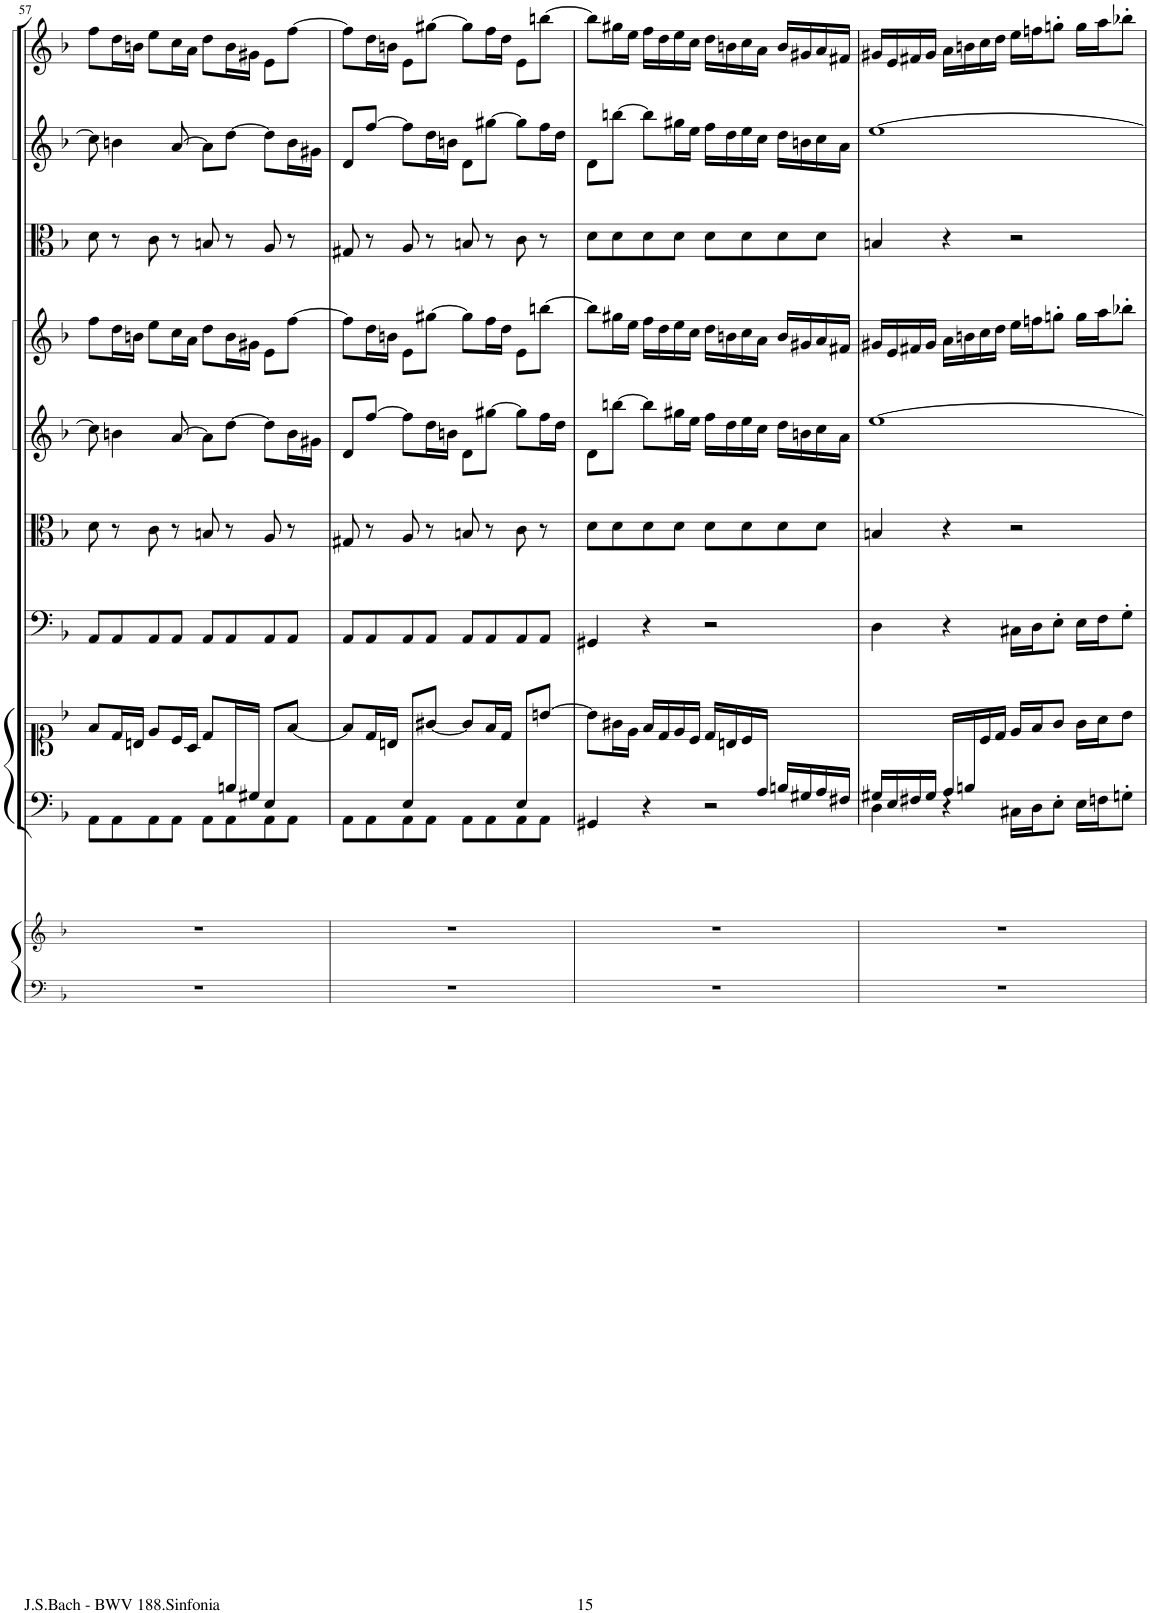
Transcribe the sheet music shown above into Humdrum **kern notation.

**kern	**kern	**kern	**kern	**kern	**kern	**kern	**kern	**kern	**kern	**kern
*part9	*part9	*part8	*part8	*part7	*part6	*part5	*part4	*part3	*part2	*part1
*staff11	*staff10	*staff9	*staff8	*staff7	*staff6	*staff5	*staff4	*staff3	*staff2	*staff1
*I"Piano reduction	*	*I"Organo	*	*I"Continuo	*I"Viola	*I"Violino II	*I"Violino I	*I"Taille	*I"Oboe II	*I"Oboe I
*I'Pno	*	*	*	*	*I'Vla	*I'Vln	*I'Vln	*	*I'Ob	*I'Ob
!!LO:PB:g=z
*clefF4	*clefG2	*clefF4	*clefC1	*clefF4	*clefC3	*clefG2	*clefG2	*clefC3	*clefG2	*clefG2
*k[b-]	*k[b-]	*k[b-]	*k[b-]	*k[b-]	*k[b-]	*k[b-]	*k[b-]	*k[b-]	*k[b-]	*k[b-]
*M4/4	*M4/4	*M4/4	*M4/4	*M4/4	*M4/4	*M4/4	*M4/4	*M4/4	*M4/4	*M4/4
*met(c)	*met(c)	*met(c)	*met(c)	*met(c)	*met(c)	*met(c)	*met(c)	*met(c)	*met(c)	*met(c)
=57	=57	=57	=57	=57	=57	=57	=57	=57	=57	=57
*	*	*^	*	*	*	*	*	*	*	*
1r	1r	8ryy	8AA\L	8f/L	8AA/L	8d\	8cc\]	8ff\L	8d\	8cc\]	8ff\L
.	.	.	8AA\	16d/L	8AA/	8r	4bn\	16dd\L	8r	4bn\	16dd\L
.	.	.	.	16Bn/JJ	.	.	.	16bn\JJ	.	.	16bn\JJ
.	.	.	8AA\	8e/L	8AA/	8c\	.	8ee\L	8c\	.	8ee\L
.	.	.	8AA\J	16c/L	8AA/J	8r	[8a/	16cc\L	8r	[8a/	16cc\L
.	.	.	.	16A/JJ	.	.	.	16a\JJ	.	.	16a\JJ
.	.	.	8AA\L	8d/L	8AA/L	8Bn/	8a\L]	8dd\L	8Bn/	8a\L]	8dd\L
.	.	16Bn/L	8AA\	4ryy	8AA/	8r	[8dd\J	16b\L	8r	[8dd\J	16b\L
.	.	16G#X/JJ	.	.	.	.	.	16g#X\JJ	.	.	16g#X\JJ
.	.	8E/L	8AA\	.	8AA/	8A/	8dd\L]	8e\L	8A/	8dd\L]	8e\L
.	.	8ryy	8AA\J	[8f/J	8AA/J	8r	16b\L	[8ff\J	8r	16b\L	[8ff\J
.	.	.	.	.	.	.	16g#X\JJ	.	.	16g#X\JJ	.
=58	=58	=58	=58	=58	=58	=58	=58	=58	=58	=58	=58
1r	1r	4ryy	8AA\L	8f/L]	8AA/L	8G#X/	8d/L	8ff\L]	8G#X/	8d/L	8ff\L]
.	.	.	8AA\	16d/L	8AA/	8r	[8ff/J	16dd\L	8r	[8ff/J	16dd\L
.	.	.	.	16Bn/JJ	.	.	.	16bn\JJ	.	.	16bn\JJ
.	.	8E/L	8AA\	8ryy	8AA/	8A/	8ff\L]	8e\L	8A/	8ff\L]	8e\L
.	.	4.ryy	8AA\J	[8g#X/J	8AA/J	8r	16dd\L	[8gg#X\J	8r	16dd\L	[8gg#X\J
.	.	.	.	.	.	.	16bn\JJ	.	.	16bn\JJ	.
.	.	.	8AA\L	8g#/L]	8AA/L	8Bn/	8d\L	8gg#\L]	8Bn/	8d\L	8gg#\L]
.	.	.	8AA\	16f/L	8AA/	8r	[8gg#X\J	16ff\L	8r	[8gg#X\J	16ff\L
.	.	.	.	16d/JJ	.	.	.	16dd\JJ	.	.	16dd\JJ
.	.	8E/L	8AA\	8ryy	8AA/	8c\	8gg#\L]	8e\L	8c\	8gg#\L]	8e\L
.	.	8ryy	8AA\J	[8bn/J	8AA/J	8r	16ff\L	[8bbn\J	8r	16ff\L	[8bbn\J
.	.	.	.	.	.	.	16dd\JJ	.	.	16dd\JJ	.
=59	=59	=59	=59	=59	=59	=59	=59	=59	=59	=59	=59
1r	1r	8.ryy	4GG#X/	8b\L]	4GG#X/	8d\L	8d\L	8bb\L]	8d\L	8d\L	8bb\L]
.	.	.	.	16g#X\L	.	8d\	[8bbn\J	16gg#X\L	8d\	[8bbn\J	16gg#X\L
.	.	.	.	16e\JJ	.	.	.	16ee\JJ	.	.	16ee\JJ
.	.	.	4r	16f/LL	4r	8d\	8bb\L]	16ff\LL	8d\	8bb\L]	16ff\LL
.	.	.	.	16d/	.	.	.	16dd\	.	.	16dd\
.	.	.	.	16e/	.	8d\J	16gg#X\L	16ee\	8d\J	16gg#X\L	16ee\
.	.	.	.	16c/JJ	.	.	16ee\JJ	16cc\JJ	.	16ee\JJ	16cc\JJ
.	.	.	2r	16d/LL	2r	8d\L	16ff\LL	16dd\LL	8d\L	16ff\LL	16dd\LL
.	.	.	.	16Bn/	.	.	16dd\	16bn\	.	16dd\	16bn\
.	.	.	.	16c/	.	8d\	16ee\	16cc\	8d\	16ee\	16cc\
.	.	16A/JJ	.	4ryy	.	.	16cc\JJ	16a\JJ	.	16cc\JJ	16a\JJ
.	.	16Bn/LL	.	.	.	8d\	16dd\LL	16b/LL	8d\	16dd\LL	16b/LL
.	.	16G#X/	.	.	.	.	16bn\	16g#X/	.	16bn\	16g#X/
.	.	16A/	.	.	.	8d\J	16cc\	16a/	8d\J	16cc\	16a/
.	.	16F#X/JJ	.	16ryy	.	.	16a\JJ	16f#X/JJ	.	16a\JJ	16f#X/JJ
=60	=60	=60	=60	=60	=60	=60	=60	=60	=60	=60	=60
1r	1r	16G#X/LL	4D\	4.ryy	4D\	4Bn/	[1ee	16g#X/LL	4Bn/	[1ee	16g#X/LL
.	.	16E/	.	.	.	.	.	16e/	.	.	16e/
.	.	16F#X/	.	.	.	.	.	16f#X/	.	.	16f#X/
.	.	16G#/JJ	.	.	.	.	.	16g#/JJ	.	.	16g#/JJ
.	.	16A/LL	4r	.	4r	4r	.	16a\LL	4r	.	16a\LL
.	.	16Bn/	.	.	.	.	.	16bn\	.	.	16bn\
.	.	2ryy	.	16c/	.	.	.	16cc\	.	.	16cc\
.	.	.	.	16d/JJ	.	.	.	16dd\JJ	.	.	16dd\JJ
.	.	.	16C#X\LL	16e/LL	16C#X\LL	2r	.	16ee\LL	2r	.	16ee\LL
.	.	.	16D\J	16f/J	16D\J	.	.	16ffn\J	.	.	16ffn\J
.	.	.	8E'\J	8g/J	8E'\J	.	.	8ggn'\J	.	.	8ggn'\J
.	.	.	16E\LL	16g\LL	16E\LL	.	.	16gg\LL	.	.	16gg\LL
.	.	.	16Fn\J	16a\J	16F\J	.	.	16aa\J	.	.	16aa\J
.	.	8ryy	8Gn'\J	8b-\J	8G'\J	.	.	8bb-X'\J	.	.	8bb-X'\J
*	*	*v	*v	*	*	*	*	*	*	*	*
=	=	=	=	=	=	=	=	=	=	=
*-	*-	*-	*-	*-	*-	*-	*-	*-	*-	*-
